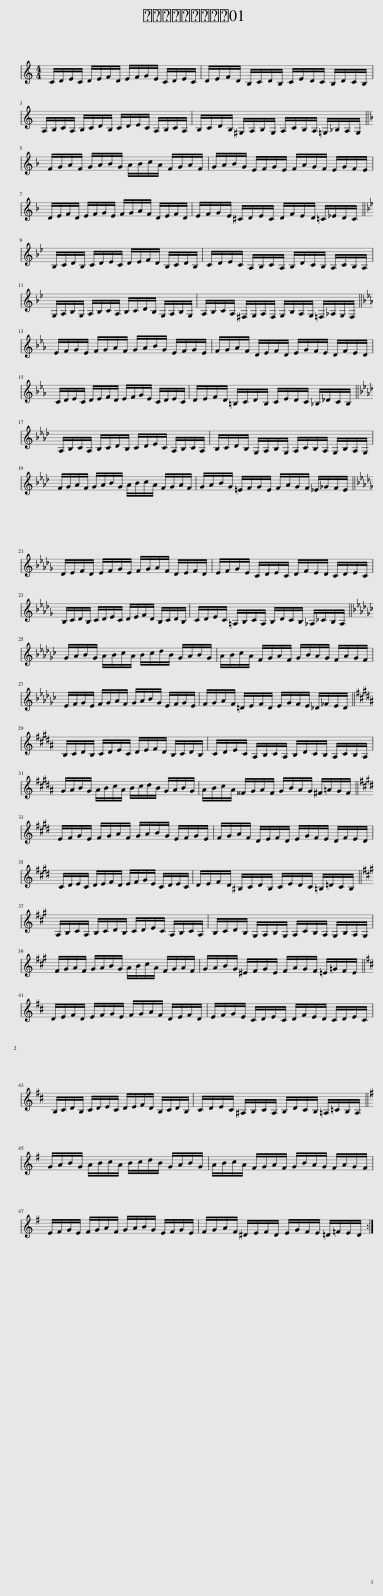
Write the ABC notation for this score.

X:1
L:1/8
M:4/4
I:linebreak $
K:C
V:1 treble
V:1
 C/D/E/C/ D/E/F/D/ E/F/G/E/ C/D/E/C/ | D/E/F/D/ B,/C/D/B,/ C/E/D/C/ B,/D/C/B,/ |$ A,/B,/C/A,/ B,/C/D/B,/ C/D/E/C/ A,/B,/C/A,/ | B,/C/D/B,/ ^G,/A,/B,/G,/ A,/C/B,/A,/ =G,/_B,/A,/G,/ ||$[K:F] F/G/A/F/ G/A/B/G/ A/B/c/A/ F/G/A/F/ | %5
 G/A/B/G/ E/F/G/E/ F/A/G/F/ E/G/F/E/ |$ D/E/F/D/ E/F/G/E/ F/G/A/F/ D/E/F/D/ | E/F/G/E/ ^C/D/E/C/ D/F/E/D/ =C/_E/D/C/ ||$[K:Bb] B,/C/D/B,/ C/D/E/C/ D/E/F/D/ B,/C/D/B,/ | C/D/E/C/ A,/B,/C/A,/ B,/D/C/B,/ A,/C/B,/A,/ |$ %10
 G,/A,/B,/G,/ A,/B,/C/A,/ B,/C/D/B,/ G,/A,/B,/G,/ | A,/B,/C/A,/ ^F,/G,/A,/F,/ G,/B,/A,/G,/ =F,/_A,/G,/F,/ ||$[K:Eb] E/F/G/E/ F/G/A/F/ G/A/B/G/ E/F/G/E/ | F/G/A/F/ D/E/F/D/ E/G/F/E/ D/F/E/D/ |$ C/D/E/C/ D/E/F/D/ E/F/G/E/ C/D/E/C/ | %15
 D/E/F/D/ =B,/C/D/B,/ C/E/D/C/ _B,/_D/C/B,/ ||$[K:Ab] A,/B,/C/A,/ B,/C/D/B,/ C/D/E/C/ A,/B,/C/A,/ | B,/C/D/B,/ G,/A,/B,/G,/ A,/C/B,/A,/ G,/B,/A,/G,/ |$ F/G/A/F/ G/A/B/G/ A/B/c/A/ F/G/A/F/ | G/A/B/G/ =E/F/G/E/ F/A/G/F/ _E/_G/F/E/ ||$ %20
[K:Db] D/E/F/D/ E/F/G/E/ F/G/A/F/ D/E/F/D/ | E/F/G/E/ C/D/E/C/ D/F/E/D/ C/D/E/C/ |$ B,/C/D/B,/ C/D/E/C/ D/E/F/D/ B,/C/D/B,/ | C/D/E/C/ =A,/B,/C/A,/ B,/D/C/B,/ _A,/_C/B,/A,/ ||$[K:Gb] G/A/B/G/ A/B/c/A/ B/c/d/B/ G/A/B/G/ | %25
 A/B/c/A/ F/G/A/F/ G/B/A/G/ F/A/G/F/ |$ E/F/G/E/ F/G/A/F/ G/A/B/G/ E/F/G/E/ | F/G/A/F/ =D/E/F/D/ E/G/F/E/ _D/_F/E/D/ ||$[K:B] B,/C/D/B,/ C/D/E/C/ D/E/F/D/ B,/C/D/B,/ | C/D/E/C/ A,/B,/C/A,/ B,/D/C/B,/ A,/C/B,/A,/ |$ %30
 G/A/B/G/ A/B/c/A/ B/c/d/B/ G/A/B/G/ | A/B/c/A/ ^^F/G/A/F/ G/B/A/G/ ^F/=A/G/F/ ||$[K:E] E/F/G/E/ F/G/A/F/ G/A/B/G/ E/F/G/E/ | F/G/A/F/ D/E/F/D/ E/G/F/E/ D/F/E/D/ |$ C/D/E/C/ D/E/F/D/ E/F/G/E/ C/D/E/C/ | %35
 D/E/F/D/ ^B,/C/D/B,/ C/E/D/C/ =B,/=D/C/B,/ ||$[K:A] A,/B,/C/A,/ B,/C/D/B,/ C/D/E/C/ A,/B,/C/A,/ | B,/C/D/B,/ G,/A,/B,/G,/ A,/C/B,/A,/ G,/B,/A,/G,/ |$ F/G/A/F/ G/A/B/G/ A/B/c/A/ F/G/A/F/ | G/A/B/G/ ^E/F/G/E/ F/A/G/F/ =E/=G/F/E/ ||$ %40
[K:D] D/E/F/D/ E/F/G/E/ F/G/A/F/ D/E/F/D/ | E/F/G/E/ C/D/E/C/ D/F/E/D/ C/D/E/C/ |$ B,/C/D/B,/ C/D/E/C/ D/E/F/D/ B,/C/D/B,/ | C/D/E/C/ ^A,/B,/C/A,/ B,/D/C/B,/ =A,/=C/B,/A,/ ||$[K:G] G/A/B/G/ A/B/c/A/ B/c/d/B/ G/A/B/G/ | %45
 A/B/c/A/ F/G/A/F/ G/B/A/G/ F/A/G/F/ |$ E/F/G/E/ F/G/A/F/ G/A/B/G/ E/F/G/E/ | F/G/A/F/ ^D/E/F/D/ E/G/F/E/ =D/=F/E/D/ :| %48
